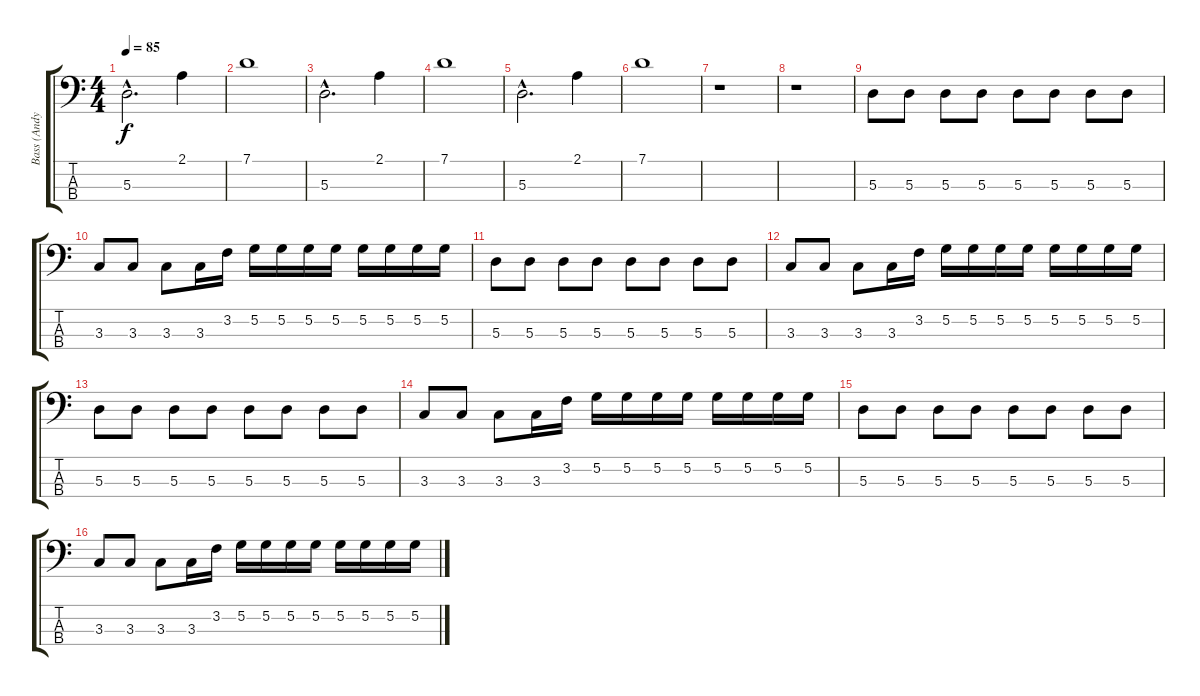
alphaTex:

\track ("Bass (Andy Bell)" "Bass (Andy") {instrument electricbassfinger}
\staff {score tabs}
\tuning (G2 D2 A1 E1) {hide}
\ts (4 4)
\tempo 85
\clef f4
\ks c
5.3{hac}.2{d dy f} 2.1.4 |
7.1.1 |
5.3{hac}.2{d} 2.1.4 |
7.1.1 |
5.3{hac}.2{d} 2.1.4 |
7.1.1 |
r.1 |
r.1 |
5.3.8 5.3.8 5.3.8 5.3.8 5.3.8 5.3.8 5.3.8 5.3.8 |
3.3.8 3.3.8 3.3.8 3.3.16 3.2.16 5.2.16 5.2.16 5.2.16 5.2.16 5.2.16 5.2.16 5.2.16 5.2.16 |
5.3.8 5.3.8 5.3.8 5.3.8 5.3.8 5.3.8 5.3.8 5.3.8 |
3.3.8 3.3.8 3.3.8 3.3.16 3.2.16 5.2.16 5.2.16 5.2.16 5.2.16 5.2.16 5.2.16 5.2.16 5.2.16 |
5.3.8 5.3.8 5.3.8 5.3.8 5.3.8 5.3.8 5.3.8 5.3.8 |
3.3.8 3.3.8 3.3.8 3.3.16 3.2.16 5.2.16 5.2.16 5.2.16 5.2.16 5.2.16 5.2.16 5.2.16 5.2.16 |
5.3.8 5.3.8 5.3.8 5.3.8 5.3.8 5.3.8 5.3.8 5.3.8 |
3.3.8 3.3.8 3.3.8 3.3.16 3.2.16 5.2.16 5.2.16 5.2.16 5.2.16 5.2.16 5.2.16 5.2.16 5.2.16
